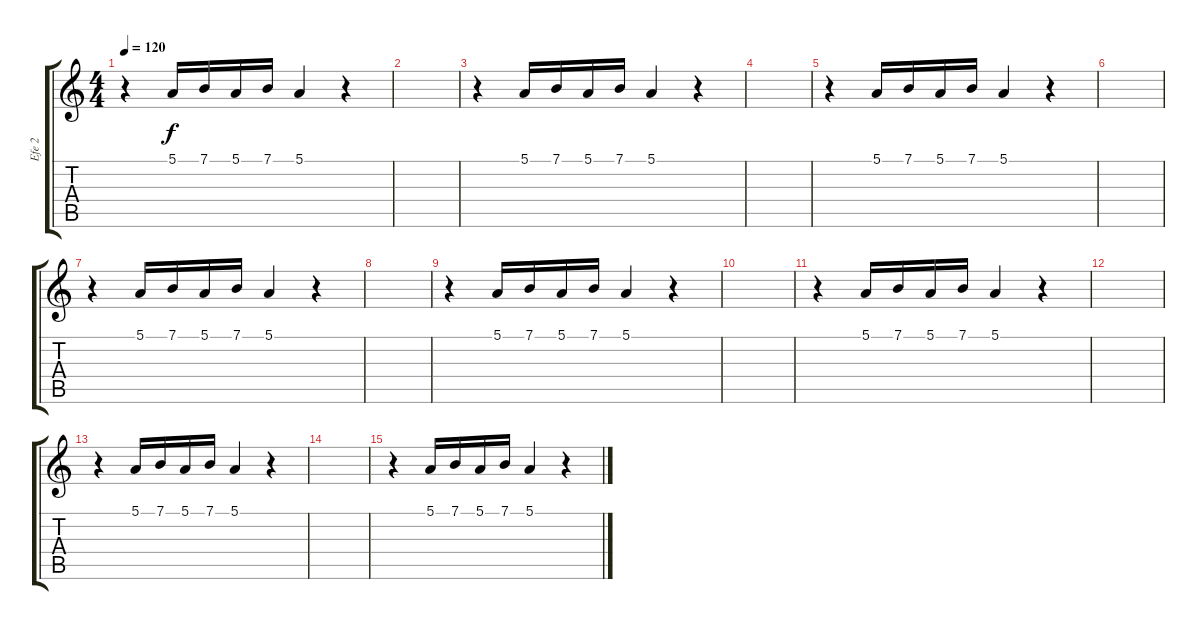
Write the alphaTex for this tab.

\track ("Efe 2" "Efe 2") {instrument steeldrums}
\staff {score tabs}
\tuning (E4 B3 G3 D3 A2 E2) {hide}
\ts (4 4)
\tempo 120
\clef g2
\ks c
r.4{dy f} 5.1.16 7.1.16 5.1.16 7.1.16 5.1.4 r.4 |
|
r.4 5.1.16 7.1.16 5.1.16 7.1.16 5.1.4 r.4 |
|
r.4 5.1.16 7.1.16 5.1.16 7.1.16 5.1.4 r.4 |
|
r.4 5.1.16 7.1.16 5.1.16 7.1.16 5.1.4 r.4 |
|
r.4 5.1.16 7.1.16 5.1.16 7.1.16 5.1.4 r.4 |
|
r.4 5.1.16 7.1.16 5.1.16 7.1.16 5.1.4 r.4 |
|
r.4 5.1.16 7.1.16 5.1.16 7.1.16 5.1.4 r.4 |
|
r.4 5.1.16 7.1.16 5.1.16 7.1.16 5.1.4 r.4
